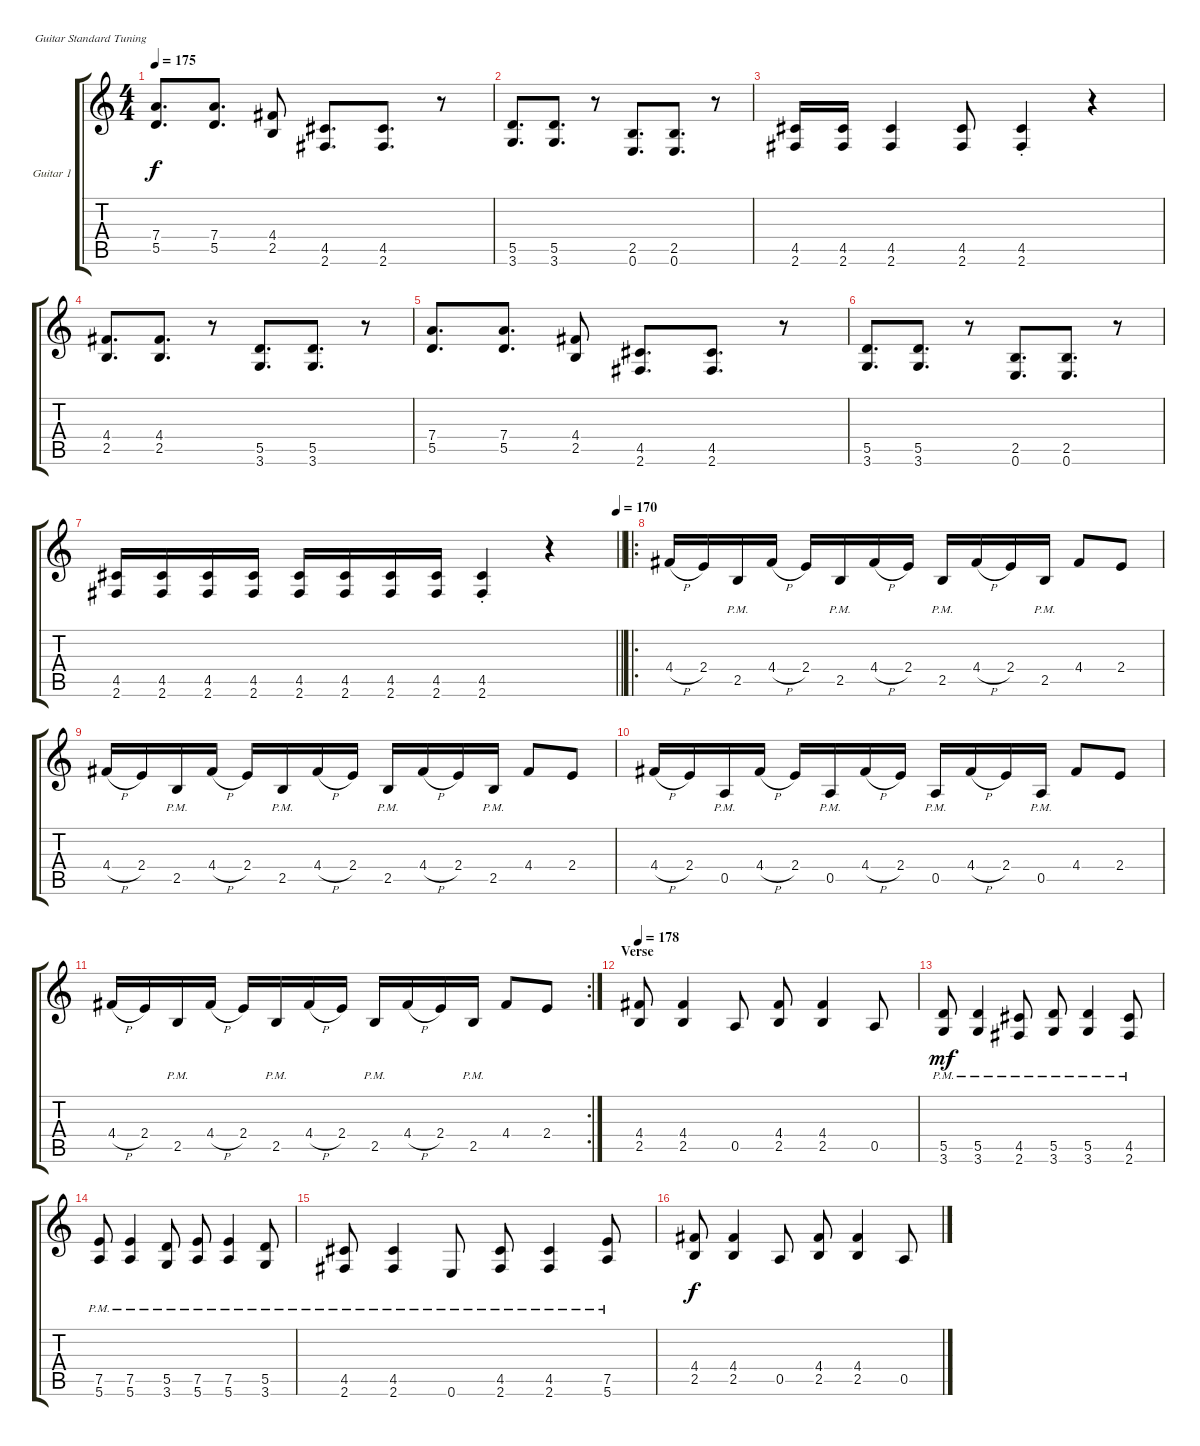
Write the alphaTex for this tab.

\bracketExtendMode groupsimilarinstruments
\firstSystemTrackNameOrientation horizontal
\otherSystemsTrackNameOrientation horizontal
\track ("Guitar 1" "Guitar 1") {instrument overdrivenguitar}
\staff {score tabs}
\tuning (E4 B3 G3 D3 A2 E2)
\ts (4 4)
\tempo 175
\clef g2
\ks c
(7.4 5.5).8{d dy f} (7.4 5.5).8{d} (4.4 2.5).8 (4.5 2.6).8{d} (4.5 2.6).8{d} r.8 |
(5.5 3.6).8{d} (5.5 3.6).8{d} r.8 (2.5 0.6).8{d} (2.5 0.6).8{d} r.8 |
(4.5 2.6).16 (4.5 2.6).16 (4.5 2.6).4 (4.5 2.6).8 (4.5{st} 2.6{st}).4 r.4 |
(4.4 2.5).8{d} (4.4 2.5).8{d} r.8 (5.5 3.6).8{d} (5.5 3.6).8{d} r.8 |
(7.4 5.5).8{d} (7.4 5.5).8{d} (4.4 2.5).8 (4.5 2.6).8{d} (4.5 2.6).8{d} r.8 |
(5.5 3.6).8{d} (5.5 3.6).8{d} r.8 (2.5 0.6).8{d} (2.5 0.6).8{d} r.8 |
\tempo (170 1)
\barLineRight lightlight
(4.5 2.6).16 (4.5 2.6).16 (4.5 2.6).16 (4.5 2.6).16 (4.5 2.6).16 (4.5 2.6).16 (4.5 2.6).16 (4.5 2.6).16 (4.5{st} 2.6{st}).4 r.4 |
\ro
4.4{h}.16 2.4.16 2.5{pm}.16 4.4{h}.16 2.4.16 2.5{pm}.16 4.4{h}.16 2.4.16 2.5{pm}.16 4.4{h}.16 2.4.16 2.5{pm}.16 4.4.8 2.4.8 |
4.4{h}.16 2.4.16 2.5{pm}.16 4.4{h}.16 2.4.16 2.5{pm}.16 4.4{h}.16 2.4.16 2.5{pm}.16 4.4{h}.16 2.4.16 2.5{pm}.16 4.4.8 2.4.8 |
4.4{h}.16 2.4.16 0.5{pm}.16 4.4{h}.16 2.4.16 0.5{pm}.16 4.4{h}.16 2.4.16 0.5{pm}.16 4.4{h}.16 2.4.16 0.5{pm}.16 4.4.8 2.4.8 |
\rc 2
4.4{h}.16 2.4.16 2.5{pm}.16 4.4{h}.16 2.4.16 2.5{pm}.16 4.4{h}.16 2.4.16 2.5{pm}.16 4.4{h}.16 2.4.16 2.5{pm}.16 4.4.8 2.4.8 |
\section ("" "Verse")
\tempo 178
(4.4 2.5).8 (4.4 2.5).4 0.5.8 (4.4 2.5).8 (4.4 2.5).4 0.5.8 |
(5.5{pm} 3.6{pm}).8{dy mf} (5.5{pm} 3.6{pm}).4 (4.5{pm} 2.6{pm}).8 (5.5{pm} 3.6{pm}).8 (5.5{pm} 3.6{pm}).4 (4.5{pm} 2.6{pm}).8 |
(7.5{pm} 5.6{pm}).8 (7.5{pm} 5.6{pm}).4 (5.5{pm} 3.6{pm}).8 (7.5{pm} 5.6{pm}).8 (7.5{pm} 5.6{pm}).4 (5.5{pm} 3.6{pm}).8 |
(4.5{pm} 2.6{pm}).8 (4.5{pm} 2.6{pm}).4 0.6{pm}.8 (4.5{pm} 2.6{pm}).8 (4.5{pm} 2.6{pm}).4 (7.5{pm} 5.6{pm}).8 |
(4.4 2.5).8{dy f} (4.4 2.5).4 0.5.8 (4.4 2.5).8 (4.4 2.5).4 0.5.8
